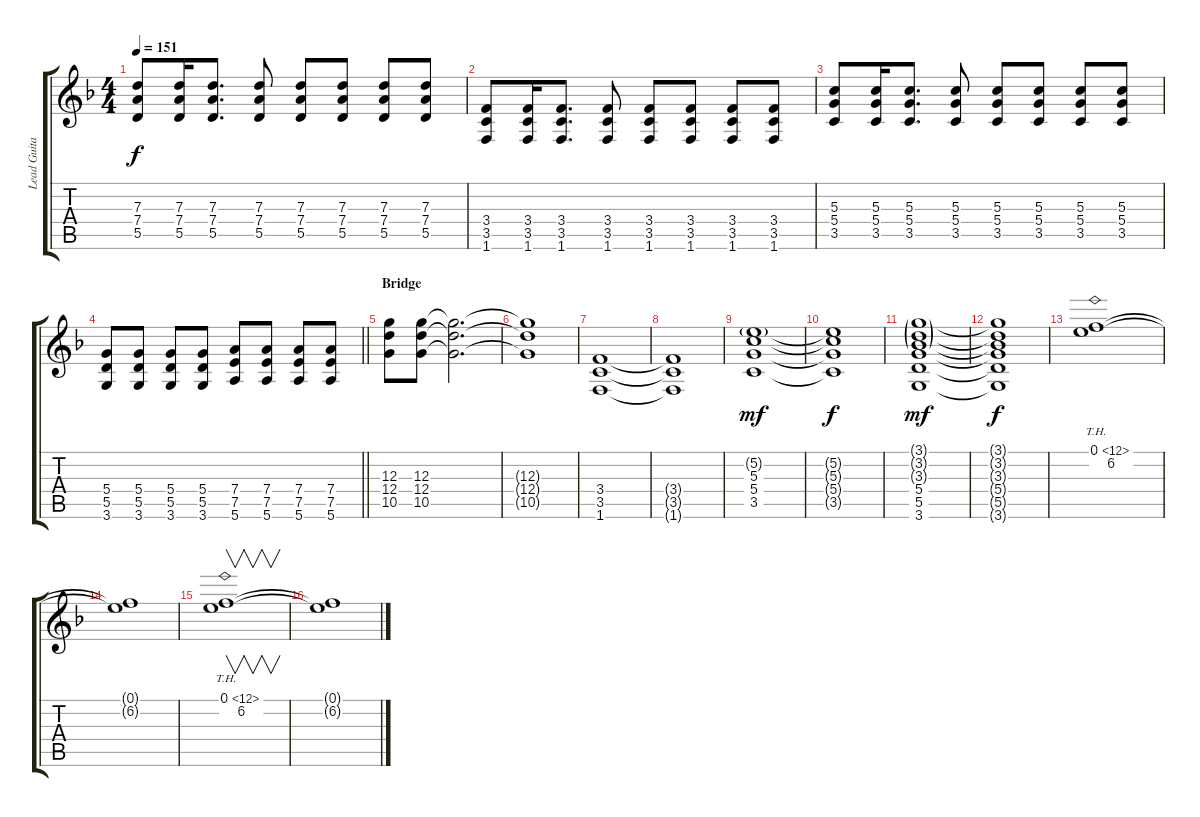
\track ("Lead Guitar 2 - Greg Hetson" "Lead Guita") {instrument distortionguitar}
\staff {score tabs}
\tuning (E4 B3 G3 D3 A2 E2) {hide}
\ts (4 4)
\tempo 151
\clef g2
\ks f
(7.3 7.4 5.5).8{dy f} (7.3 7.4 5.5).16 (7.3 7.4 5.5).8{d} (7.3 7.4 5.5).8 (7.3 7.4 5.5).8 (7.3 7.4 5.5).8 (7.3 7.4 5.5).8 (7.3 7.4 5.5).8 |
(3.4 3.5 1.6).8 (3.4 3.5 1.6).16 (3.4 3.5 1.6).8{d} (3.4 3.5 1.6).8 (3.4 3.5 1.6).8 (3.4 3.5 1.6).8 (3.4 3.5 1.6).8 (3.4 3.5 1.6).8 |
(5.3 5.4 3.5).8 (5.3 5.4 3.5).16 (5.3 5.4 3.5).8{d} (5.3 5.4 3.5).8 (5.3 5.4 3.5).8 (5.3 5.4 3.5).8 (5.3 5.4 3.5).8 (5.3 5.4 3.5).8 |
\barLineRight lightlight
(5.4 5.5 3.6).8 (5.4 5.5 3.6).8 (5.4 5.5 3.6).8 (5.4 5.5 3.6).8 (7.4 7.5 5.6).8 (7.4 7.5 5.6).8 (7.4 7.5 5.6).8 (7.4 7.5 5.6).8 |
\section ("" "Bridge")
(12.3 12.4 10.5).8 (12.3 12.4 10.5).8 (12.3{t} 12.4{t} 10.5{t}).2{d} |
(12.3{t} 12.4{t} 10.5{t}).1 |
(3.4 3.5 1.6).1 |
(3.4{t} 3.5{t} 1.6{t}).1 |
(5.2{g} 5.3 5.4 3.5).1{dy mf} |
(5.2{t} 5.3{t} 5.4{t} 3.5{t}).1{dy f} |
(3.1{g} 3.2{g} 3.3{g} 5.4 5.5 3.6).1{dy mf} |
(3.1{t} 3.2{t} 3.3{t} 5.4{t} 5.5{t} 3.6{t}).1{dy f} |
(0.1{th 12} 6.2).1 |
(0.1{t} 6.2{t}).1 |
(0.1{th 12} 6.2).1{v} |
(0.1{t} 6.2{t}).1
